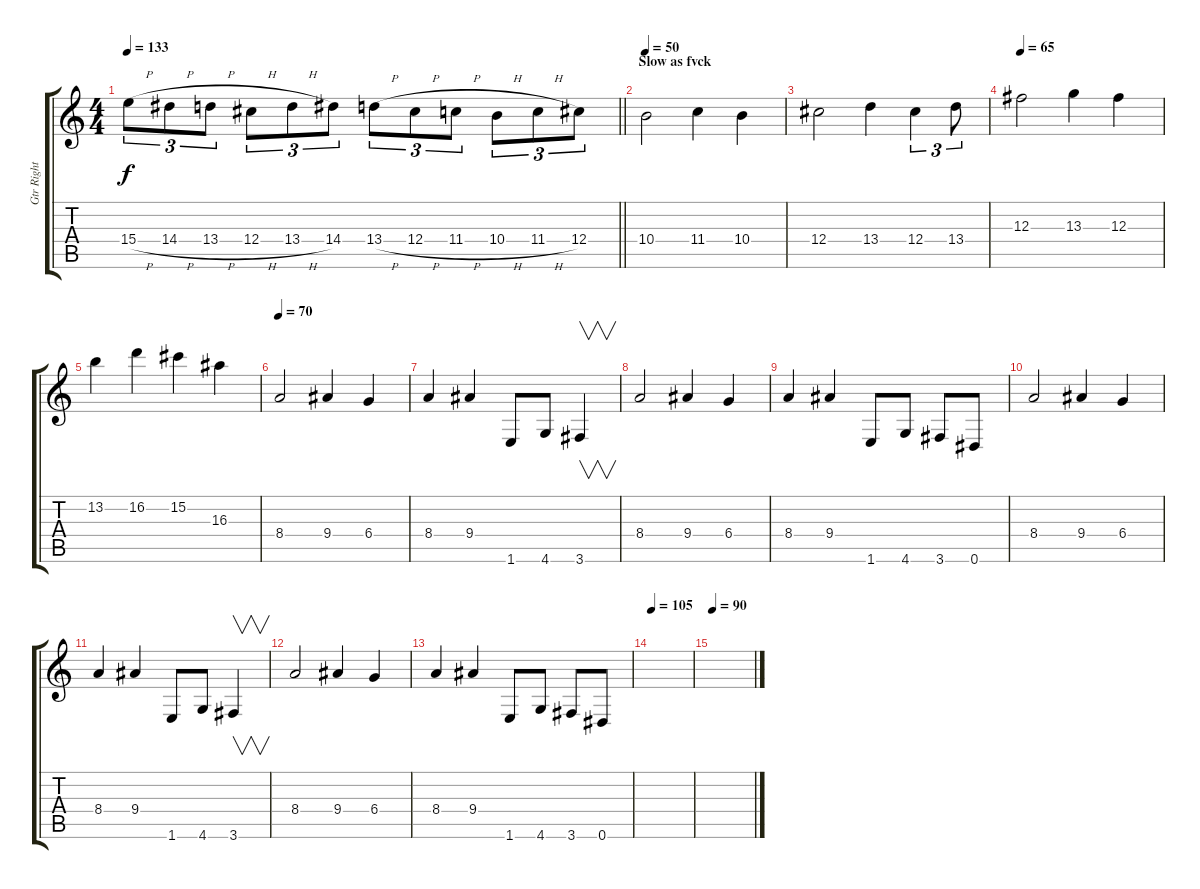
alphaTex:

\track ("Gtr Right" "Gtr Right") {instrument distortionguitar}
\staff {score tabs}
\tuning (Eb4 Bb3 Gb3 Db3 Ab2 Eb2) {hide}
\ts (4 4)
\tempo 133
\clef g2
\barLineRight lightlight
\ks c
15.4{h}.8{tu (3 2) dy f} 14.4{h}.8{tu (3 2)} 13.4{h}.8{tu (3 2)} 12.4{h}.8{tu (3 2)} 13.4{h}.8{tu (3 2)} 14.4.8{tu (3 2)} 13.4{h}.8{tu (3 2)} 12.4{h}.8{tu (3 2)} 11.4{h}.8{tu (3 2)} 10.4{h}.8{tu (3 2)} 11.4{h}.8{tu (3 2)} 12.4.8{tu (3 2)} |
\section ("" "Slow as fvck")
\tempo 50
10.4.2 11.4.4 10.4.4 |
12.4.2 13.4.4 12.4.4{tu (3 2)} 13.4.8{tu (3 2)} |
\tempo 65
12.3.2 13.3.4 12.3.4 |
13.2.4 16.2.4 15.2.4 16.3.4 |
\tempo 70
8.4.2 9.4.4 6.4.4 |
8.4.4 9.4.4 1.6.8 4.6.8 3.6.4{v} |
8.4.2 9.4.4 6.4.4 |
8.4.4 9.4.4 1.6.8 4.6.8 3.6.8 0.6.8 |
8.4.2 9.4.4 6.4.4 |
8.4.4 9.4.4 1.6.8 4.6.8 3.6.4{v} |
8.4.2 9.4.4 6.4.4 |
8.4.4 9.4.4 1.6.8 4.6.8 3.6.8 0.6.8 |
\tempo 105
|
\tempo 90
